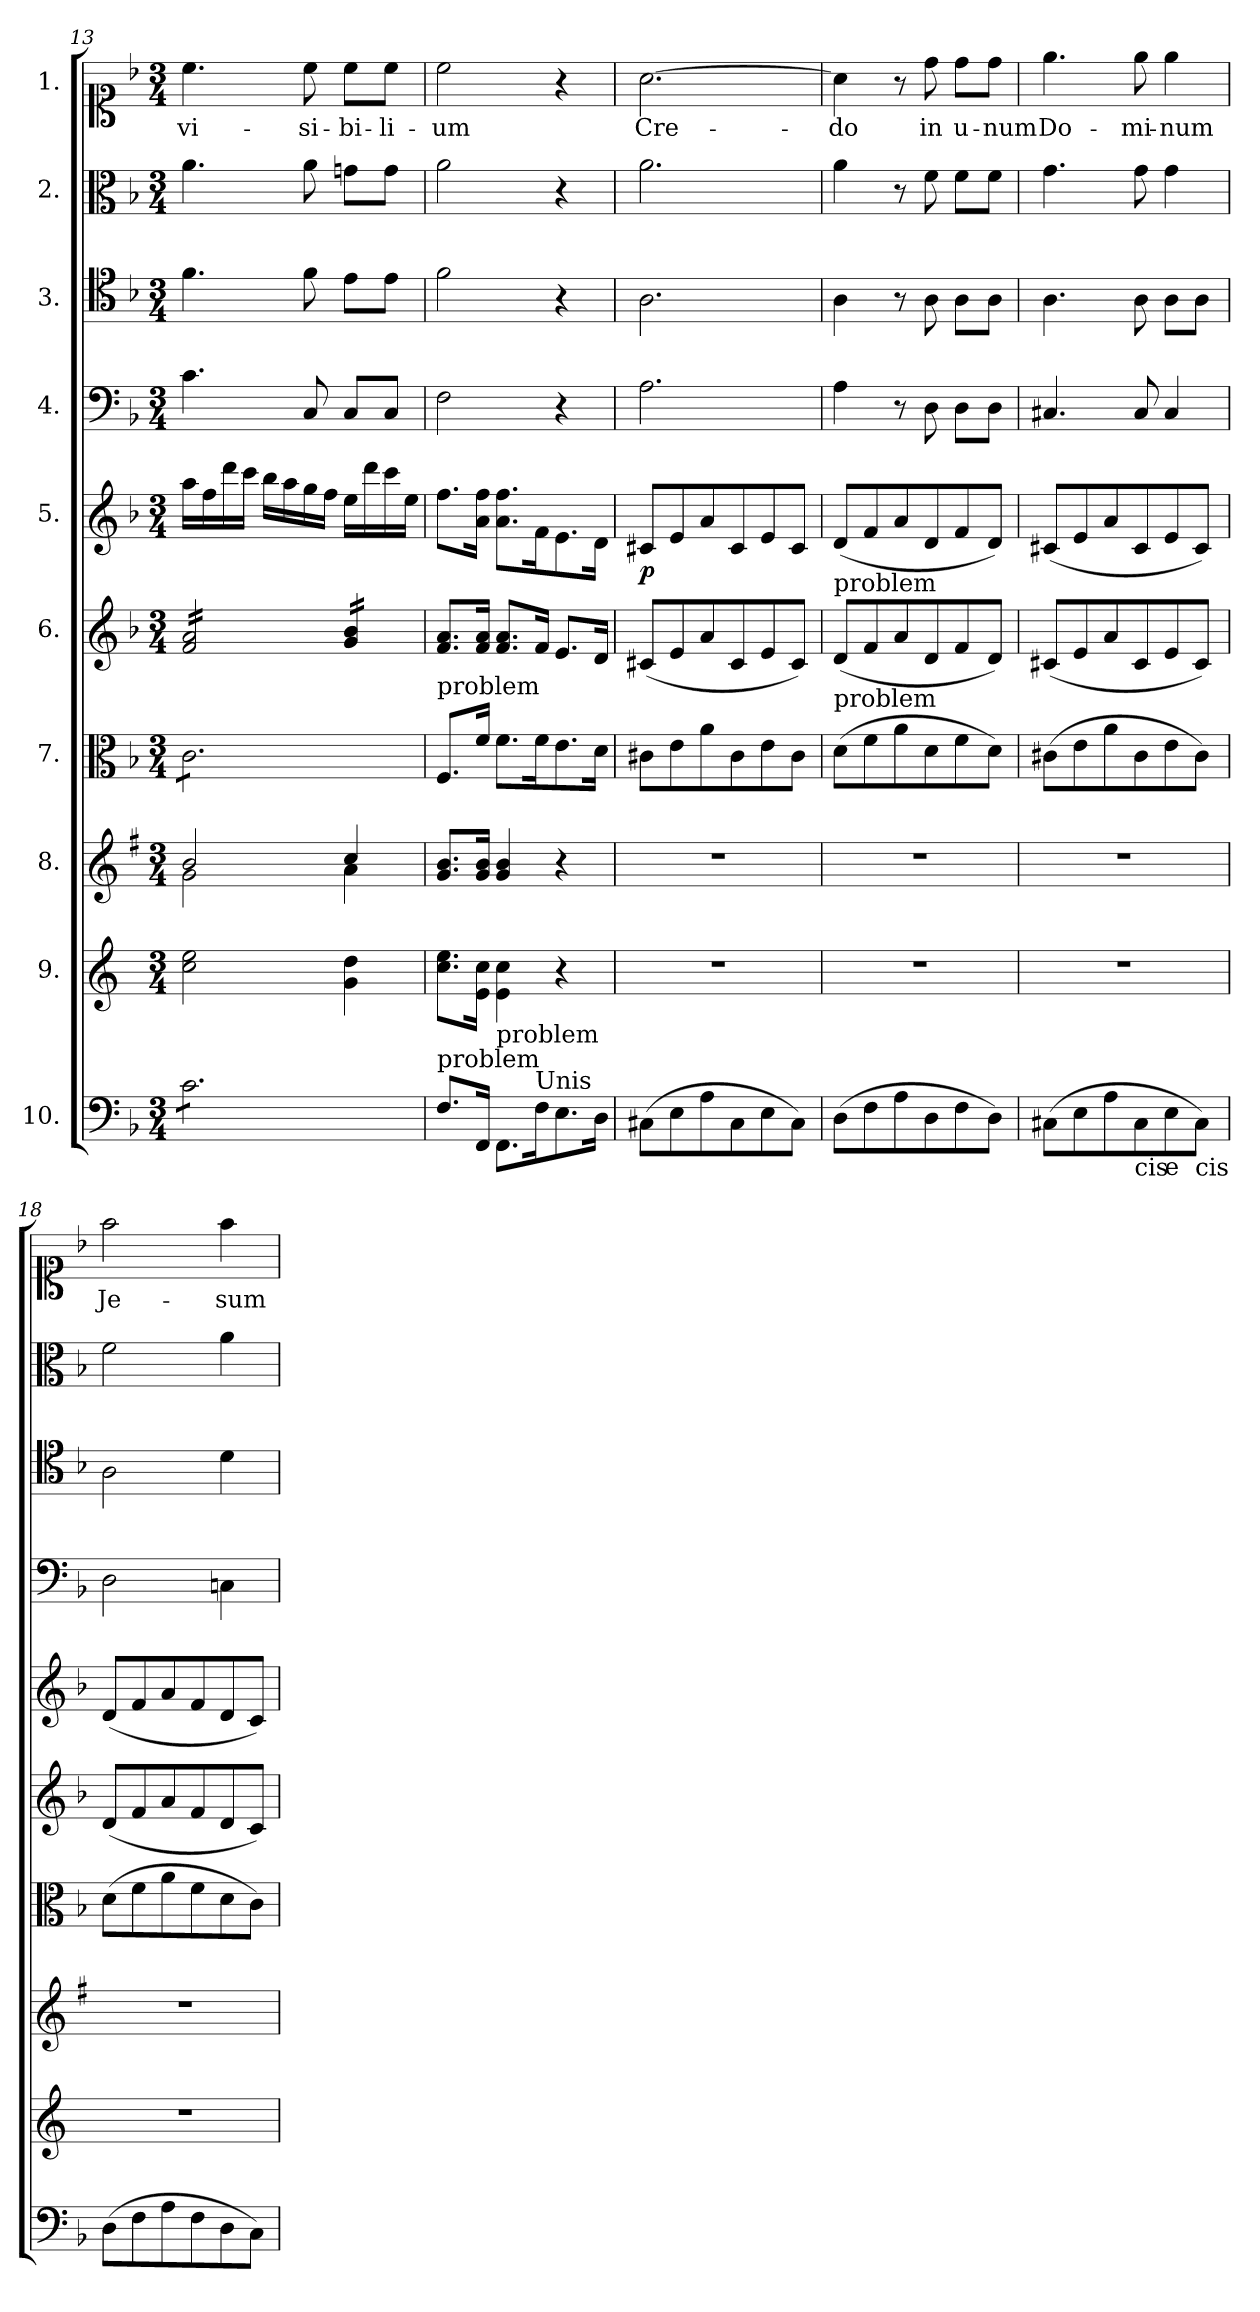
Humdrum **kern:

**kern	**kern	**kern	**kern	**kern	**kern	**dynam	**kern	**kern	**kern	**kern	**text
*part10	*part9	*part8	*part7	*part6	*part5	*part5	*part4	*part3	*part2	*part1	*part1
*staff10	*staff9	*staff8	*staff7	*staff6	*staff5	*staff5	*staff4	*staff3	*staff2	*staff1	*staff1
*I"10.	*I"9.	*I"8.	*I"7.	*I"6.	*I"5.	*	*I"4.	*I"3.	*I"2.	*I"1.	*
*clefF4	*clefG2	*clefG2	*clefC3	*clefG2	*clefG2	*	*clefF4	*clefC4	*clefC3	*clefC1	*
*	*ITrd4c7	*ITrd1c2	*	*	*	*	*	*	*	*	*
*k[b-]	*k[b-]	*k[b-]	*k[b-]	*k[b-]	*k[b-]	*	*k[b-]	*k[b-]	*k[b-]	*k[b-]	*
*M3/4	*M3/4	*M3/4	*M3/4	*M3/4	*M3/4	*	*M3/4	*M3/4	*M3/4	*M3/4	*
=13	=13	=13	=13	=13	=13	=13	=13	=13	=13	=13	=13
*	*	*^	*	*	*	*	*	*	*	*	*
*tremolo	*	*	*	*	*	*	*	*	*	*	*	*
*	*	*	*	*tremolo	*	*	*	*	*	*	*	*
*	*	*	*	*	*tremolo	*	*	*	*	*	*	*
8c\L	2f\ 2a\	2a/	2f\	8c\L	16f/ 16a/LL	16aa\LL	.	4.c\	4.f\	4.a\	4.cc\	-vi-
.	.	.	.	.	16f/ 16a/	16ff\	.	.	.	.	.	.
8c\	.	.	.	8c\	16f/ 16a/	16ddd\	.	.	.	.	.	.
.	.	.	.	.	16f/ 16a/	16ccc\JJ	.	.	.	.	.	.
8c\	.	.	.	8c\	16f/ 16a/	16bb-\LL	.	.	.	.	.	.
.	.	.	.	.	16f/ 16a/	16aa\	.	.	.	.	.	.
8c\	.	.	.	8c\	16f/ 16a/	16gg\	.	8C/	8f\	8a\	8cc\	-si-
.	.	.	.	.	16f/ 16a/JJ	16ff\JJ	.	.	.	.	.	.
8c\	4c\ 4g\	4b-/	4g\	8c\	16g/ 16b-/LL	16ee\LL	.	8C/L	8e\L	8gn\L	8cc\L	-bi-
.	.	.	.	.	16g/ 16b-/	16ddd\	.	.	.	.	.	.
8c\J	.	.	.	8c\J	16g/ 16b-/	16ccc\	.	8C/J	8e\J	8g\J	8cc\J	-li-
*	*	*	*	*Xtremolo	*	*	*	*	*	*	*	*
*Xtremolo	*	*	*	*	*	*	*	*	*	*	*	*
.	.	.	.	.	16g/ 16b-/JJ	16ee\JJ	.	.	.	.	.	.
*	*	*	*	*	*Xtremolo	*	*	*	*	*	*	*
*	*	*v	*v	*	*	*	*	*	*	*	*	*
=14	=14	=14	=14	=14	=14	=14	=14	=14	=14	=14	=14
!	!	!	!LO:TX:a:t=problem	!	!	!	!	!	!	!	!
!LO:TX:a:t=problem	!	!	!	!	!	!	!	!	!	!	!
8.F\L	8.f\ 8.a\L	8.f/ 8.a/L	8.F/L	8.f/ 8.a/L	8.ff\L	.	2F\	2f\	2a\	2cc\	-um
16FF/Jk	16A\ 16f\Jk	16f/ 16a/Jk	16f\Jk	16f/ 16a/Jk	16a\ 16ff\Jk	.	.	.	.	.	.
!LO:TX:a:t=problem	!	!	!	!	!	!	!	!	!	!	!
8.FF/L	4A\ 4f\	4f/ 4a/	8.f\L	8.f/ 8.a/L	8.a\ 8.ff\L	.	.	.	.	.	.
!LO:TX:a:t=Unis	!	!	!	!	!	!	!	!	!	!	!
16F\K	.	.	16f\K	16f/Jk	16f\K	.	.	.	.	.	.
8.E\	4r	4r	8.e\	8.e/L	8.e\	.	4r	4r	4r	4r	.
16D\Jk	.	.	16d\Jk	16d/Jk	16d\Jk	.	.	.	.	.	.
=15	=15	=15	=15	=15	=15	=15	=15	=15	=15	=15	=15
(8C#X\L	2.r	2.r	8c#X\L	(>8c#X/L	8c#X/L	p	2.A\	2.A\	2.a\	[2.a\	Cre-
8E\	.	.	8e\	8e/	8e/	.	.	.	.	.	.
8A\	.	.	8a\	8a/	8a/	.	.	.	.	.	.
8C#\	.	.	8c#\	8c#/	8c#/	.	.	.	.	.	.
8E\	.	.	8e\	8e/	8e/	.	.	.	.	.	.
8C#\J)	.	.	8c#\J	8c#/J)	8c#/J	.	.	.	.	.	.
=16	=16	=16	=16	=16	=16	=16	=16	=16	=16	=16	=16
!	!	!	!	!LO:TX:a:t=problem	!	!	!	!	!	!	!
!	!	!	!LO:TX:a:t=problem	!	!	!	!	!	!	!	!
(8D\L	2.r	2.r	(8d\L	(8d/L	(8d/L	.	4A\	4A\	4a\	4a\]	-do
8F\	.	.	8f\	8f/	8f/	.	.	.	.	.	.
8A\	.	.	8a\	8a/	8a/	.	8r	8r	8r	8r	.
8D\	.	.	8d\	8d/	8d/	.	8D\	8A\	8f\	8dd\	in
8F\	.	.	8f\	8f/	8f/	.	8D\L	8A\L	8f\L	8dd\L	u-
8D\J)	.	.	8d\J)	8d/J)	8d/J)	.	8D\J	8A\J	8f\J	8dd\J	-num
=17	=17	=17	=17	=17	=17	=17	=17	=17	=17	=17	=17
(8C#X\L	2.r	2.r	(8c#X\L	(>8c#X/L	(>8c#X/L	.	4.C#X/	4.A\	4.g\	4.ee\	Do-
8E\	.	.	8e\	8e/	8e/	.	.	.	.	.	.
8A\	.	.	8a\	8a/	8a/	.	.	.	.	.	.
!LO:TX:b:t=cis	!	!	!	!	!	!	!	!	!	!	!
8C#\	.	.	8c#\	8c#/	8c#/	.	8C#/	8A\	8g\	8ee\	-mi-
!LO:TX:b:t=e	!	!	!	!	!	!	!	!	!	!	!
8E\	.	.	8e\	8e/	8e/	.	4C#/	8A\L	4g\	4ee\	-num
!LO:TX:b:t=cis	!	!	!	!	!	!	!	!	!	!	!
8C#\J)	.	.	8c#\J)	8c#/J)	8c#/J)	.	.	8A\J	.	.	.
=18	=18	=18	=18	=18	=18	=18	=18	=18	=18	=18	=18
(8D\L	2.r	2.r	(8d\L	(8d/L	(8d/L	.	2D\	2A\	2f\	2ff\	Je-
8F\	.	.	8f\	8f/	8f/	.	.	.	.	.	.
8A\	.	.	8a\	8a/	8a/	.	.	.	.	.	.
8F\	.	.	8f\	8f/	8f/	.	.	.	.	.	.
8D\	.	.	8d\	8d/	8d/	.	4Cn\	4d\	4a\	4ff\	-sum
8C\J)	.	.	8c\J)	8c/J)	8c/J)	.	.	.	.	.	.
=	=	=	=	=	=	=	=	=	=	=	=
*-	*-	*-	*-	*-	*-	*-	*-	*-	*-	*-	*-
